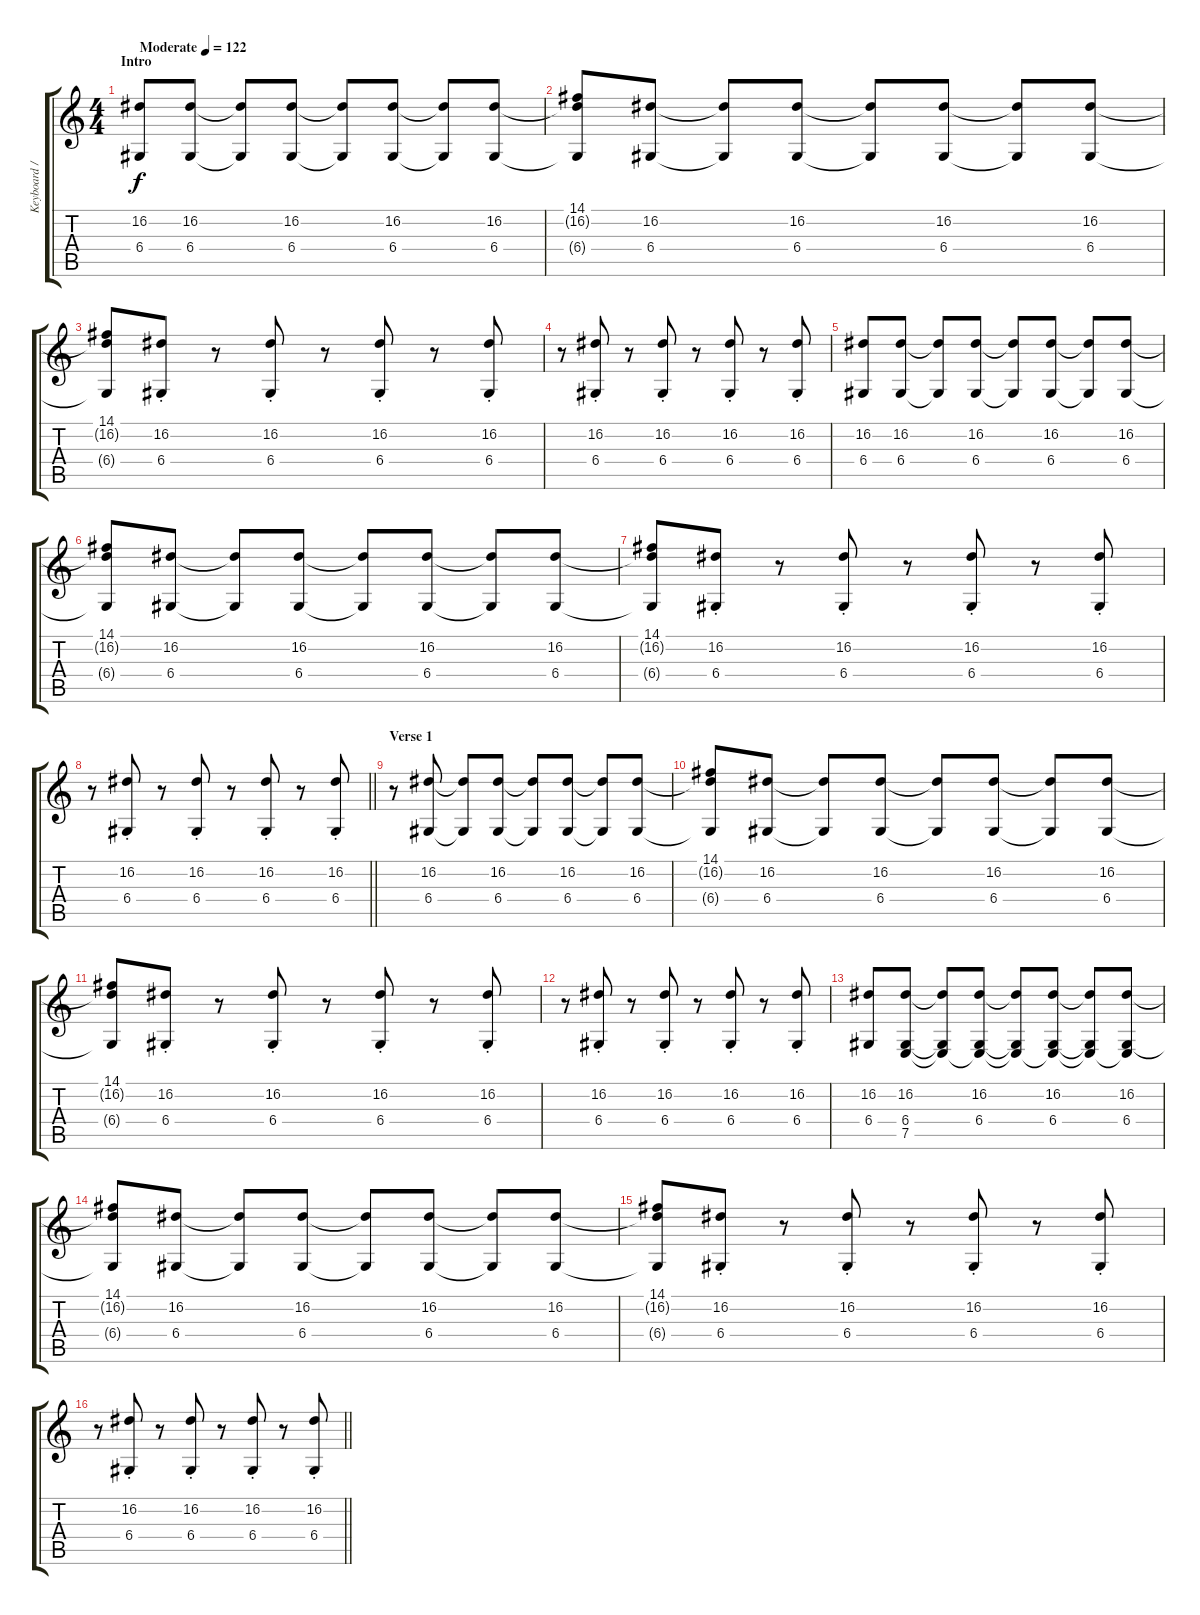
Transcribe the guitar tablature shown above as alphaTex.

\track ("Keyboard / Synth 2" "Keyboard /") {instrument lead2sawtooth}
\staff {score tabs}
\tuning (E4 B3 G3 D3 A2 E2) {hide}
\ts (4 4)
\section ("" "Intro")
\tempo (122 "Moderate")
\clef g2
\ks c
(16.2 6.4).8{dy f instrument lead2sawtooth} (16.2 6.4).8 (16.2{t} 6.4{t}).8 (16.2 6.4).8 (16.2{t} 6.4{t}).8 (16.2 6.4).8 (16.2{t} 6.4{t}).8 (16.2 6.4).8 |
(14.1 16.2{t} 6.4{t}).8 (16.2 6.4).8 (16.2{t} 6.4{t}).8 (16.2 6.4).8 (16.2{t} 6.4{t}).8 (16.2 6.4).8 (16.2{t} 6.4{t}).8 (16.2 6.4).8 |
(14.1 16.2{t} 6.4{t}).8 (16.2{st} 6.4{st}).8 r.8 (16.2{st} 6.4{st}).8 r.8 (16.2{st} 6.4{st}).8 r.8 (16.2{st} 6.4{st}).8 |
r.8 (16.2{st} 6.4{st}).8 r.8 (16.2{st} 6.4{st}).8 r.8 (16.2{st} 6.4{st}).8 r.8 (16.2{st} 6.4{st}).8 |
(16.2 6.4).8 (16.2 6.4).8 (16.2{t} 6.4{t}).8 (16.2 6.4).8 (16.2{t} 6.4{t}).8 (16.2 6.4).8 (16.2{t} 6.4{t}).8 (16.2 6.4).8 |
(14.1 16.2{t} 6.4{t}).8 (16.2 6.4).8 (16.2{t} 6.4{t}).8 (16.2 6.4).8 (16.2{t} 6.4{t}).8 (16.2 6.4).8 (16.2{t} 6.4{t}).8 (16.2 6.4).8 |
(14.1 16.2{t} 6.4{t}).8 (16.2{st} 6.4{st}).8 r.8 (16.2{st} 6.4{st}).8 r.8 (16.2{st} 6.4{st}).8 r.8 (16.2{st} 6.4{st}).8 |
\barLineRight lightlight
r.8 (16.2{st} 6.4{st}).8 r.8 (16.2{st} 6.4{st}).8 r.8 (16.2{st} 6.4{st}).8 r.8 (16.2{st} 6.4{st}).8 |
\section ("" "Verse 1")
r.8 (16.2 6.4).8 (16.2{t} 6.4{t}).8 (16.2 6.4).8 (16.2{t} 6.4{t}).8 (16.2 6.4).8 (16.2{t} 6.4{t}).8 (16.2 6.4).8 |
(14.1 16.2{t} 6.4{t}).8 (16.2 6.4).8 (16.2{t} 6.4{t}).8 (16.2 6.4).8 (16.2{t} 6.4{t}).8 (16.2 6.4).8 (16.2{t} 6.4{t}).8 (16.2 6.4).8 |
(14.1 16.2{t} 6.4{t}).8 (16.2{st} 6.4{st}).8 r.8 (16.2{st} 6.4{st}).8 r.8 (16.2{st} 6.4{st}).8 r.8 (16.2{st} 6.4{st}).8 |
r.8 (16.2{st} 6.4{st}).8 r.8 (16.2{st} 6.4{st}).8 r.8 (16.2{st} 6.4{st}).8 r.8 (16.2{st} 6.4{st}).8 |
(16.2 6.4).8 (16.2 6.4 7.5).8 (16.2{t} 6.4{t} 7.5{t}).8 (16.2 6.4 7.5{t}).8 (16.2{t} 6.4{t} 7.5{t}).8 (16.2 6.4 7.5{t}).8 (16.2{t} 6.4{t} 7.5{t}).8 (16.2 6.4 7.5{t}).8 |
(14.1 16.2{t} 6.4{t}).8 (16.2 6.4).8 (16.2{t} 6.4{t}).8 (16.2 6.4).8 (16.2{t} 6.4{t}).8 (16.2 6.4).8 (16.2{t} 6.4{t}).8 (16.2 6.4).8 |
(14.1 16.2{t} 6.4{t}).8 (16.2{st} 6.4{st}).8 r.8 (16.2{st} 6.4{st}).8 r.8 (16.2{st} 6.4{st}).8 r.8 (16.2{st} 6.4{st}).8 |
\barLineRight lightlight
r.8 (16.2{st} 6.4{st}).8 r.8 (16.2{st} 6.4{st}).8 r.8 (16.2{st} 6.4{st}).8 r.8 (16.2{st} 6.4{st}).8
